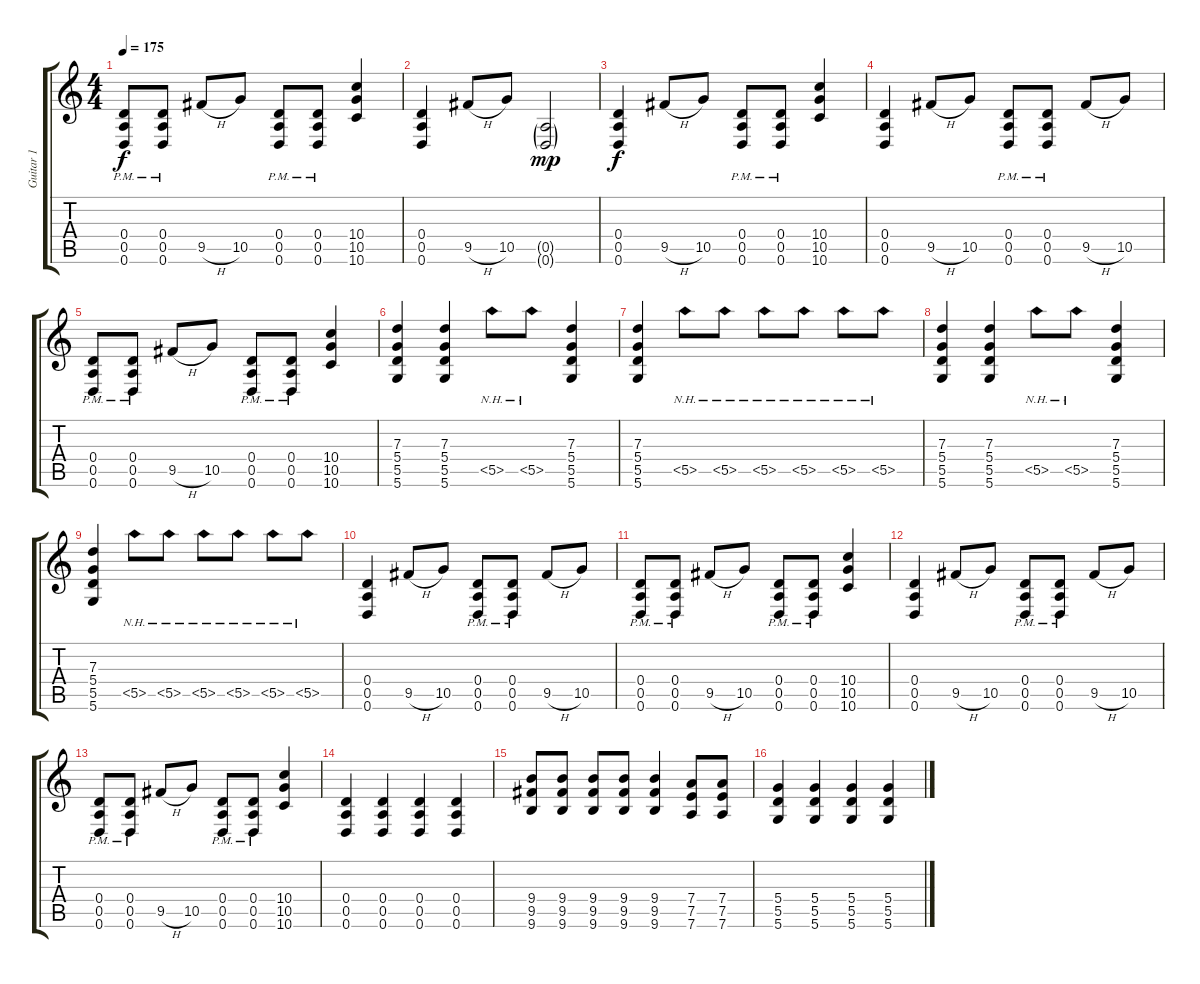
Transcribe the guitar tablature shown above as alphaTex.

\track ("Guitar 1" "Guitar 1") {instrument distortionguitar}
\staff {score tabs}
\tuning (E4 B3 G3 D3 A2 D2) {hide}
\ts (4 4)
\tempo 175
\clef g2
\ks c
(0.4 0.5{pm} 0.6).8{dy f} (0.4 0.5{pm} 0.6).8 9.5{h}.8 10.5.8 (0.4 0.5{pm} 0.6).8 (0.4 0.5{pm} 0.6).8 (10.4 10.5 10.6).4 |
(0.4 0.5 0.6).4 9.5{h}.8 10.5.8 (0.5{g} 0.6{g}).2{dy mp} |
(0.4 0.5 0.6).4{dy f} 9.5{h}.8 10.5.8 (0.4 0.5{pm} 0.6).8 (0.4 0.5{pm} 0.6).8 (10.4 10.5 10.6).4 |
(0.4 0.5 0.6).4 9.5{h}.8 10.5.8 (0.4{pm} 0.5 0.6).8 (0.4{pm} 0.5 0.6).8 9.5{h}.8 10.5.8 |
(0.4 0.5{pm} 0.6).8 (0.4 0.5{pm} 0.6).8 9.5{h}.8 10.5.8 (0.4 0.5{pm} 0.6).8 (0.4 0.5{pm} 0.6).8 (10.4 10.5 10.6).4 |
(7.3 5.4 5.5 5.6).4 (7.3 5.4 5.5 5.6).4 5.5{nh}.8 5.5{nh}.8 (7.3 5.4 5.5 5.6).4 |
(7.3 5.4 5.5 5.6).4 5.5{nh}.8 5.5{nh}.8 5.5{nh}.8 5.5{nh}.8 5.5{nh}.8 5.5{nh}.8 |
(7.3 5.4 5.5 5.6).4 (7.3 5.4 5.5 5.6).4 5.5{nh}.8 5.5{nh}.8 (7.3 5.4 5.5 5.6).4 |
(7.3 5.4 5.5 5.6).4 5.5{nh}.8 5.5{nh}.8 5.5{nh}.8 5.5{nh}.8 5.5{nh}.8 5.5{nh}.8 |
(0.4 0.5 0.6).4 9.5{h}.8 10.5.8 (0.4{pm} 0.5 0.6).8 (0.4{pm} 0.5 0.6).8 9.5{h}.8 10.5.8 |
(0.4 0.5{pm} 0.6).8 (0.4 0.5{pm} 0.6).8 9.5{h}.8 10.5.8 (0.4 0.5{pm} 0.6).8 (0.4 0.5{pm} 0.6).8 (10.4 10.5 10.6).4 |
(0.4 0.5 0.6).4 9.5{h}.8 10.5.8 (0.4{pm} 0.5 0.6).8 (0.4{pm} 0.5 0.6).8 9.5{h}.8 10.5.8 |
(0.4 0.5{pm} 0.6).8 (0.4 0.5{pm} 0.6).8 9.5{h}.8 10.5.8 (0.4 0.5{pm} 0.6).8 (0.4 0.5{pm} 0.6).8 (10.4 10.5 10.6).4 |
(0.4 0.5 0.6).4 (0.4 0.5 0.6).4 (0.4 0.5 0.6).4 (0.4 0.5 0.6).4 |
(9.4 9.5 9.6).8 (9.4 9.5 9.6).8 (9.4 9.5 9.6).8 (9.4 9.5 9.6).8 (9.4 9.5 9.6).4 (7.4 7.5 7.6).8 (7.4 7.5 7.6).8 |
(5.4 5.5 5.6).4 (5.4 5.5 5.6).4 (5.4 5.5 5.6).4 (5.4 5.5 5.6).4
